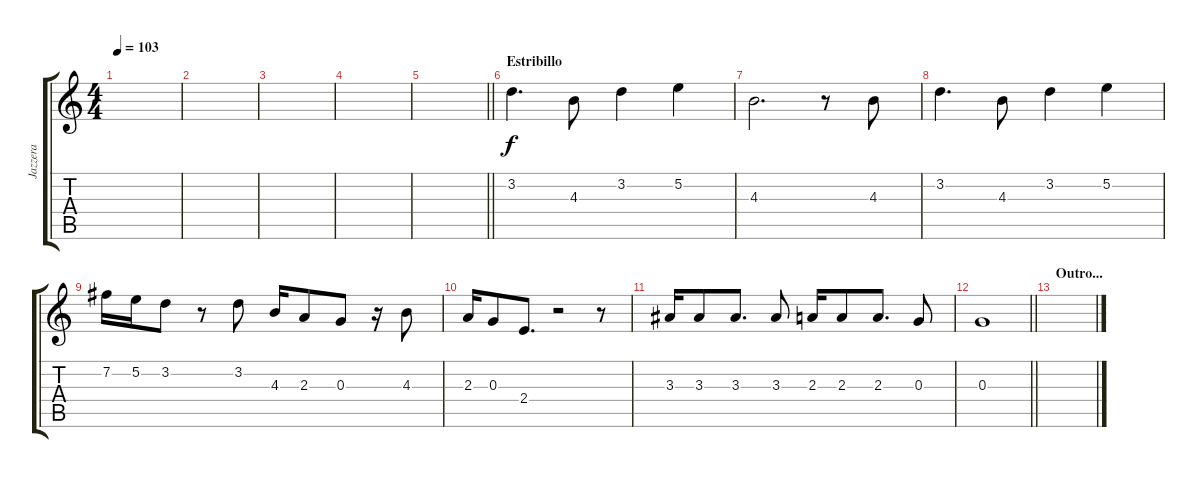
\track ("Jazzera" "Jazzera") {instrument electricguitarjazz}
\staff {score tabs}
\tuning (E4 B3 G3 D3 A2 E2) {hide}
\ts (4 4)
\tempo 103
\clef g2
\ks c
|
|
|
|
\barLineRight lightlight
|
\section ("" "Estribillo")
3.2.4{d} 4.3.8 3.2.4 5.2.4 |
4.3.2{d} r.8 4.3.8 |
3.2.4{d} 4.3.8 3.2.4 5.2.4 |
7.2.16 5.2.16 3.2.8 r.8 3.2.8 4.3.16 2.3.8 0.3.8 r.16 4.3.8 |
2.3.16 0.3.8 2.4.8{d} r.2 r.8 |
3.3.16 3.3.8 3.3.8{d} 3.3.8 2.3.16 2.3.8 2.3.8{d} 0.3.8 |
\barLineRight lightlight
0.3.1 |
\section ("" "Outro...")
